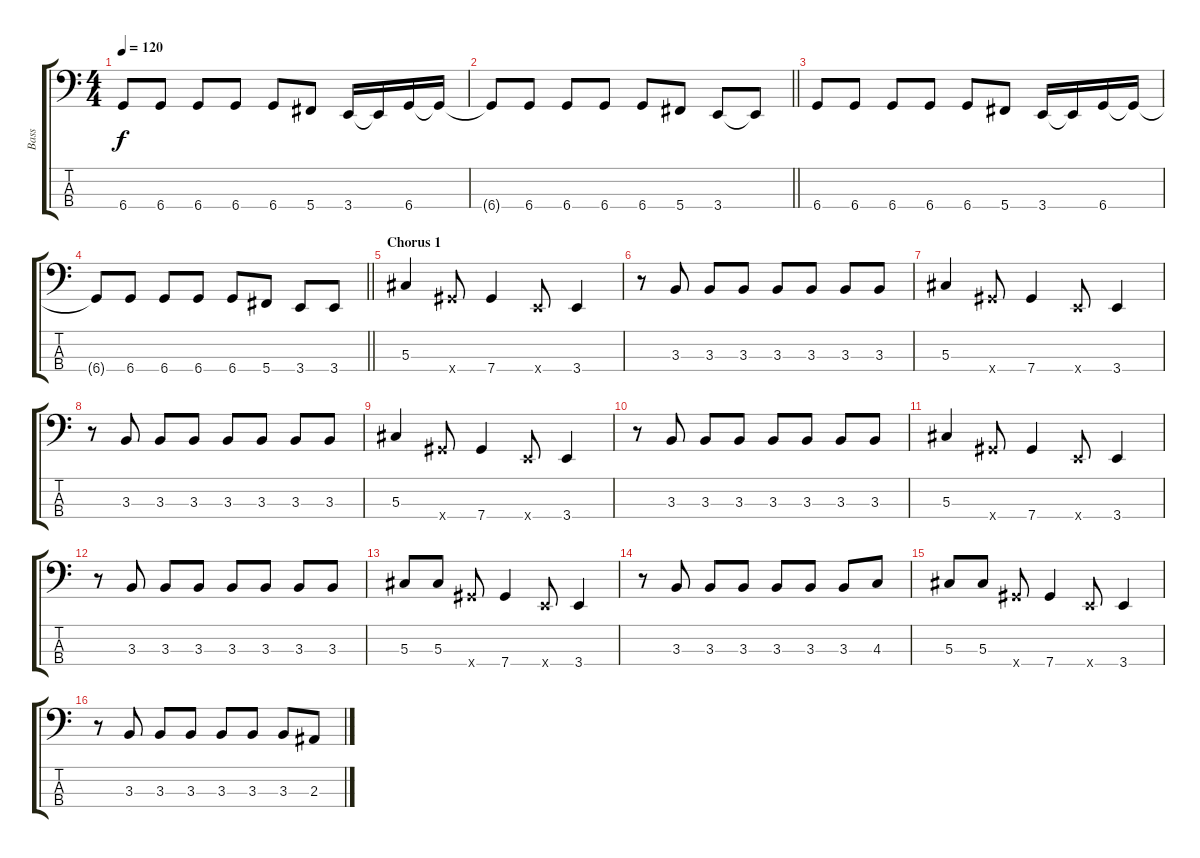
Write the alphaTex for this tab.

\track ("Bass" "Bass") {instrument electricbasspick}
\staff {score tabs}
\tuning (Gb2 Db2 Ab1 Db1) {hide}
\ts (4 4)
\tempo 120
\clef f4
\ks c
6.4.8{dy f} 6.4.8 6.4.8 6.4.8 6.4.8 5.4.8 3.4.16 3.4{t}.16 6.4.16 6.4{t}.16 |
\barLineRight lightlight
6.4{t}.8 6.4.8 6.4.8 6.4.8 6.4.8 5.4.8 3.4.8 3.4{t}.8 |
6.4.8 6.4.8 6.4.8 6.4.8 6.4.8 5.4.8 3.4.16 3.4{t}.16 6.4.16 6.4{t}.16 |
\barLineRight lightlight
6.4{t}.8 6.4.8 6.4.8 6.4.8 6.4.8 5.4.8 3.4.8 3.4.8 |
\section ("" "Chorus 1")
5.3.4 7.4{x}.8 7.4.4 3.4{x}.8 3.4.4 |
r.8 3.3.8 3.3.8 3.3.8 3.3.8 3.3.8 3.3.8 3.3.8 |
5.3.4 7.4{x}.8 7.4.4 3.4{x}.8 3.4.4 |
r.8 3.3.8 3.3.8 3.3.8 3.3.8 3.3.8 3.3.8 3.3.8 |
5.3.4 7.4{x}.8 7.4.4 3.4{x}.8 3.4.4 |
r.8 3.3.8 3.3.8 3.3.8 3.3.8 3.3.8 3.3.8 3.3.8 |
5.3.4 7.4{x}.8 7.4.4 3.4{x}.8 3.4.4 |
r.8 3.3.8 3.3.8 3.3.8 3.3.8 3.3.8 3.3.8 3.3.8 |
5.3.8 5.3.8 7.4{x}.8 7.4.4 3.4{x}.8 3.4.4 |
r.8 3.3.8 3.3.8 3.3.8 3.3.8 3.3.8 3.3.8 4.3.8 |
5.3.8 5.3.8 7.4{x}.8 7.4.4 3.4{x}.8 3.4.4 |
r.8 3.3.8 3.3.8 3.3.8 3.3.8 3.3.8 3.3.8 2.3.8
